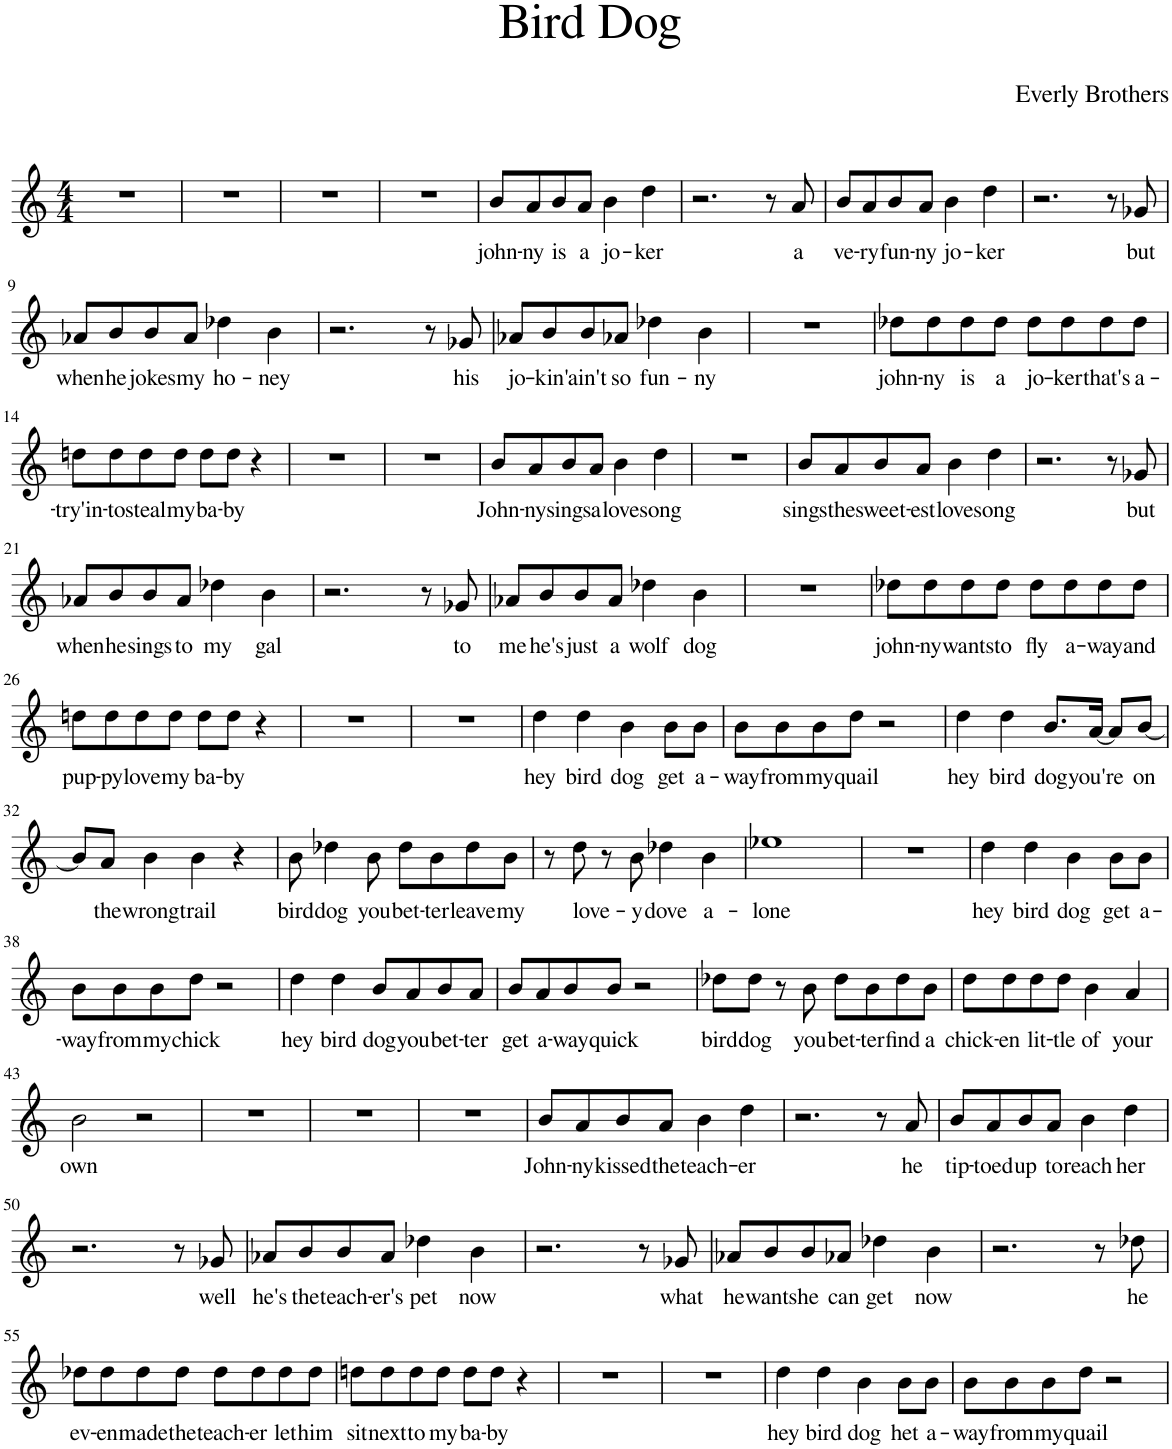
**kern	**text
*part1	*part1
*staff1	*staff1
*I"Piano	*
*I'Pno.	*
*clefG2	*
*k[]	*
*M4/4	*
=1	=1
1r	.
=2	=2
1r	.
=3	=3
1r	.
=4	=4
1r	.
=5	=5
!	!LO:LY:b
8b/L	john-
!	!LO:LY:b
8a/	-ny
!	!LO:LY:b
8b/	is
!	!LO:LY:b
8a/J	a
!	!LO:LY:b
4b\	jo-
!	!LO:LY:b
4dd\	-ker
=6	=6
2.r	.
8r	.
!	!LO:LY:b
8a/	a
=7	=7
!	!LO:LY:b
8b/L	ve-
!	!LO:LY:b
8a/	-ry
!	!LO:LY:b
8b/	fun-
!	!LO:LY:b
8a/J	-ny
!	!LO:LY:b
4b\	jo-
!	!LO:LY:b
4dd\	-ker
=8	=8
2.r	.
8r	.
!	!LO:LY:b
8g-X/	but
!!LO:LB:g=z
=9	=9
!	!LO:LY:b
8a-X/L	when
!	!LO:LY:b
8b/	he
!	!LO:LY:b
8b/	jokes
!	!LO:LY:b
8a-/J	my
!	!LO:LY:b
4dd-X\	ho-
!	!LO:LY:b
4b\	-ney
=10	=10
2.r	.
8r	.
!	!LO:LY:b
8g-X/	his
=11	=11
!	!LO:LY:b
8a-X/L	jo-
!	!LO:LY:b
8b/	-kin'
!	!LO:LY:b
8b/	ain't
!	!LO:LY:b
8a-X/J	so
!	!LO:LY:b
4dd-X\	fun-
!	!LO:LY:b
4b\	-ny
=12	=12
1r	.
=13	=13
!	!LO:LY:b
8dd-X\L	john-
!	!LO:LY:b
8dd-\	-ny
!	!LO:LY:b
8dd-\	is
!	!LO:LY:b
8dd-\J	a
!	!LO:LY:b
8dd-\L	jo-
!	!LO:LY:b
8dd-\	-ker
!	!LO:LY:b
8dd-\	that's
!	!LO:LY:b
8dd-\J	a-
!!LO:LB:g=z
=14	=14
!	!LO:LY:b
8ddn\L	-try'in-
!	!LO:LY:b
8dd\	to
!	!LO:LY:b
8dd\	steal
!	!LO:LY:b
8dd\J	my
!	!LO:LY:b
8dd\L	ba-
!	!LO:LY:b
8dd\J	-by
4r	.
=15	=15
1r	.
=16	=16
1r	.
=17	=17
!	!LO:LY:b
8b/L	John-
!	!LO:LY:b
8a/	-ny
!	!LO:LY:b
8b/	sings
!	!LO:LY:b
8a/J	a
!	!LO:LY:b
4b\	love
!	!LO:LY:b
4dd\	song
=18	=18
1r	.
=19	=19
!	!LO:LY:b
8b/L	sings
!	!LO:LY:b
8a/	the
!	!LO:LY:b
8b/	sweet-
!	!LO:LY:b
8a/J	-est
!	!LO:LY:b
4b\	love
!	!LO:LY:b
4dd\	song
=20	=20
2.r	.
8r	.
!	!LO:LY:b
8g-X/	but
!!LO:LB:g=z
=21	=21
!	!LO:LY:b
8a-X/L	when
!	!LO:LY:b
8b/	he
!	!LO:LY:b
8b/	sings
!	!LO:LY:b
8a-/J	to
!	!LO:LY:b
4dd-X\	my
!	!LO:LY:b
4b\	gal
=22	=22
2.r	.
8r	.
!	!LO:LY:b
8g-X/	to
=23	=23
!	!LO:LY:b
8a-X/L	me
!	!LO:LY:b
8b/	he's
!	!LO:LY:b
8b/	just
!	!LO:LY:b
8a-/J	a
!	!LO:LY:b
4dd-X\	wolf
!	!LO:LY:b
4b\	dog
=24	=24
1r	.
=25	=25
!	!LO:LY:b
8dd-X\L	john-
!	!LO:LY:b
8dd-\	-ny
!	!LO:LY:b
8dd-\	wants
!	!LO:LY:b
8dd-\J	to
!	!LO:LY:b
8dd-\L	fly
!	!LO:LY:b
8dd-\	a-
!	!LO:LY:b
8dd-\	-way
!	!LO:LY:b
8dd-\J	and
!!LO:LB:g=z
=26	=26
!	!LO:LY:b
8ddn\L	pup-
!	!LO:LY:b
8dd\	-py
!	!LO:LY:b
8dd\	love
!	!LO:LY:b
8dd\J	my
!	!LO:LY:b
8dd\L	ba-
!	!LO:LY:b
8dd\J	-by
4r	.
=27	=27
1r	.
=28	=28
1r	.
=29	=29
!	!LO:LY:b
4dd\	hey
!	!LO:LY:b
4dd\	bird
!	!LO:LY:b
4b\	dog
!	!LO:LY:b
8b\L	get
!	!LO:LY:b
8b\J	a-
=30	=30
!	!LO:LY:b
8b\L	-way
!	!LO:LY:b
8b\	from
!	!LO:LY:b
8b\	my
!	!LO:LY:b
8dd\J	quail
2r	.
=31	=31
!	!LO:LY:b
4dd\	hey
!	!LO:LY:b
4dd\	bird
!	!LO:LY:b
8.b/L	dog
!	!LO:LY:b
[16a/Jk	you're
8a/L]	.
!	!LO:LY:b
[8b/J	on
!!LO:LB:g=z
=32	=32
8b/L]	.
!	!LO:LY:b
8a/J	the
!	!LO:LY:b
4b\	wrong
!	!LO:LY:b
4b\	trail
4r	.
=33	=33
!	!LO:LY:b
8b\	bird
!	!LO:LY:b
4dd-X\	dog
!	!LO:LY:b
8b\	you
!	!LO:LY:b
8dd-\L	bet-
!	!LO:LY:b
8b\	-ter
!	!LO:LY:b
8dd-\	leave
!	!LO:LY:b
8b\J	my
=34	=34
8r	.
!	!LO:LY:b
8dd\	love-
8r	.
!	!LO:LY:b
8b\	-y
!	!LO:LY:b
4dd-X\	dove
!	!LO:LY:b
4b\	a-
=35	=35
!	!LO:LY:b
1ee-X	-lone
=36	=36
1r	.
=37	=37
!	!LO:LY:b
4dd\	hey
!	!LO:LY:b
4dd\	bird
!	!LO:LY:b
4b\	dog
!	!LO:LY:b
8b\L	get
!	!LO:LY:b
8b\J	a-
!!LO:LB:g=z
=38	=38
!	!LO:LY:b
8b\L	-way
!	!LO:LY:b
8b\	from
!	!LO:LY:b
8b\	my
!	!LO:LY:b
8dd\J	chick
2r	.
=39	=39
!	!LO:LY:b
4dd\	hey
!	!LO:LY:b
4dd\	bird
!	!LO:LY:b
8b/L	dog
!	!LO:LY:b
8a/	you
!	!LO:LY:b
8b/	bet-
!	!LO:LY:b
8a/J	-ter
=40	=40
!	!LO:LY:b
8b/L	get
!	!LO:LY:b
8a/	a-
!	!LO:LY:b
8b/	-way
!	!LO:LY:b
8b/J	quick
2r	.
=41	=41
!	!LO:LY:b
8dd-X\L	bird
!	!LO:LY:b
8dd-\J	dog
8r	.
!	!LO:LY:b
8b\	you
!	!LO:LY:b
8dd-\L	bet-
!	!LO:LY:b
8b\	-ter
!	!LO:LY:b
8dd-\	find
!	!LO:LY:b
8b\J	a
=42	=42
!	!LO:LY:b
8dd\L	chick-
!	!LO:LY:b
8dd\	-en
!	!LO:LY:b
8dd\	lit-
!	!LO:LY:b
8dd\J	-tle
!	!LO:LY:b
4b\	of
!	!LO:LY:b
4a/	your
!!LO:LB:g=z
=43	=43
!	!LO:LY:b
2b\	own
2r	.
=44	=44
1r	.
=45	=45
1r	.
=46	=46
1r	.
=47	=47
!	!LO:LY:b
8b/L	John-
!	!LO:LY:b
8a/	-ny
!	!LO:LY:b
8b/	kissed
!	!LO:LY:b
8a/J	the
!	!LO:LY:b
4b\	teach-
!	!LO:LY:b
4dd\	-er
=48	=48
2.r	.
8r	.
!	!LO:LY:b
8a/	he
=49	=49
!	!LO:LY:b
8b/L	tip-
!	!LO:LY:b
8a/	-toed
!	!LO:LY:b
8b/	up
!	!LO:LY:b
8a/J	to
!	!LO:LY:b
4b\	reach
!	!LO:LY:b
4dd\	her
!!LO:LB:g=z
=50	=50
2.r	.
8r	.
!	!LO:LY:b
8g-X/	well
=51	=51
!	!LO:LY:b
8a-X/L	he's
!	!LO:LY:b
8b/	the
!	!LO:LY:b
8b/	teach-
!	!LO:LY:b
8a-/J	-er's
!	!LO:LY:b
4dd-X\	pet
!	!LO:LY:b
4b\	now
=52	=52
2.r	.
8r	.
!	!LO:LY:b
8g-X/	what
=53	=53
!	!LO:LY:b
8a-X/L	he
!	!LO:LY:b
8b/	wants
!	!LO:LY:b
8b/	he
!	!LO:LY:b
8a-X/J	can
!	!LO:LY:b
4dd-X\	get
!	!LO:LY:b
4b\	now
=54	=54
2.r	.
8r	.
!	!LO:LY:b
8dd-X\	he
!!LO:LB:g=z
=55	=55
!	!LO:LY:b
8dd-X\L	ev-
!	!LO:LY:b
8dd-\	-en
!	!LO:LY:b
8dd-\	made
!	!LO:LY:b
8dd-\J	the
!	!LO:LY:b
8dd-\L	teach-
!	!LO:LY:b
8dd-\	-er
!	!LO:LY:b
8dd-\	let
!	!LO:LY:b
8dd-\J	him
=56	=56
!	!LO:LY:b
8ddn\L	sit
!	!LO:LY:b
8dd\	next
!	!LO:LY:b
8dd\	to
!	!LO:LY:b
8dd\J	my
!	!LO:LY:b
8dd\L	ba-
!	!LO:LY:b
8dd\J	-by
4r	.
=57	=57
1r	.
=58	=58
1r	.
=59	=59
!	!LO:LY:b
4dd\	hey
!	!LO:LY:b
4dd\	bird
!	!LO:LY:b
4b\	dog
!	!LO:LY:b
8b\L	het
!	!LO:LY:b
8b\J	a-
=60	=60
!	!LO:LY:b
8b\L	-way
!	!LO:LY:b
8b\	from
!	!LO:LY:b
8b\	my
!	!LO:LY:b
8dd\J	quail
2r	.
=	=
*-	*-
